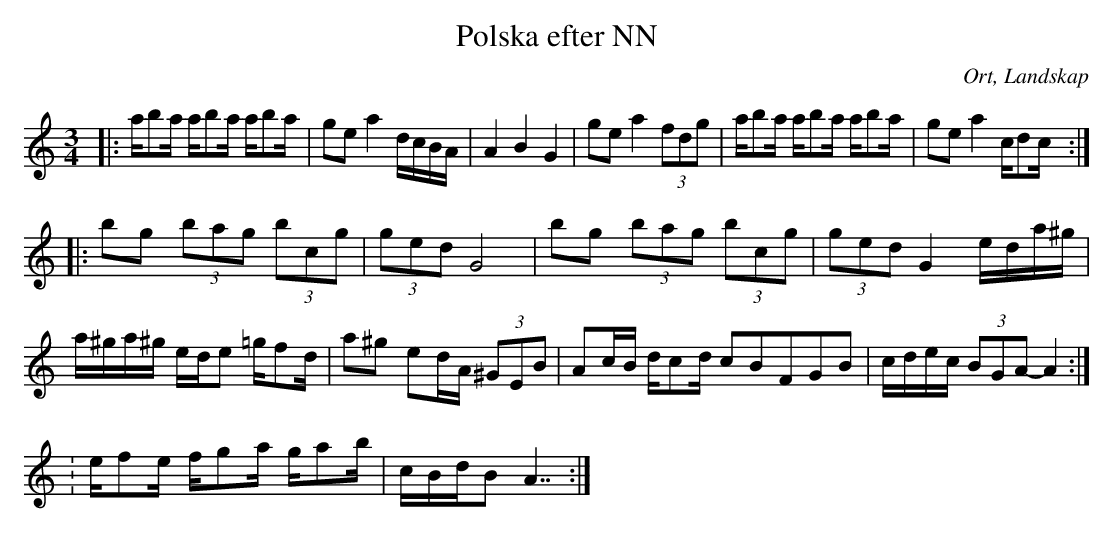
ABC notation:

X:1
T:Polska efter NN
O:Ort, Landskap
M:3/4
L:1/8
K:C
|: a/ba/ a/ba/ a/ba/ | ge a2 d/c/B/A/| A2 B2 G2 | ge a2 (3fdg| a/ba/ a/ba/ a/ba/|ge a2 c/dc/:|
|:bg (3bag (3bcg| (3ged G4 |bg (3bag (3bcg| (3ged G2 e/d/a/^g/| a/^g/a/^g/ e/d/e =g/fd/ |a^g ed/A/ (3^GEB| Ac/B/ d/cd/ c2/5B2/5F2/5G2/5B2/5|  c/d/e/c/ (3BGA-A2 :|
:e/fe/ f/ga/ g/ab/ | c/B/d/B A7/2:|
